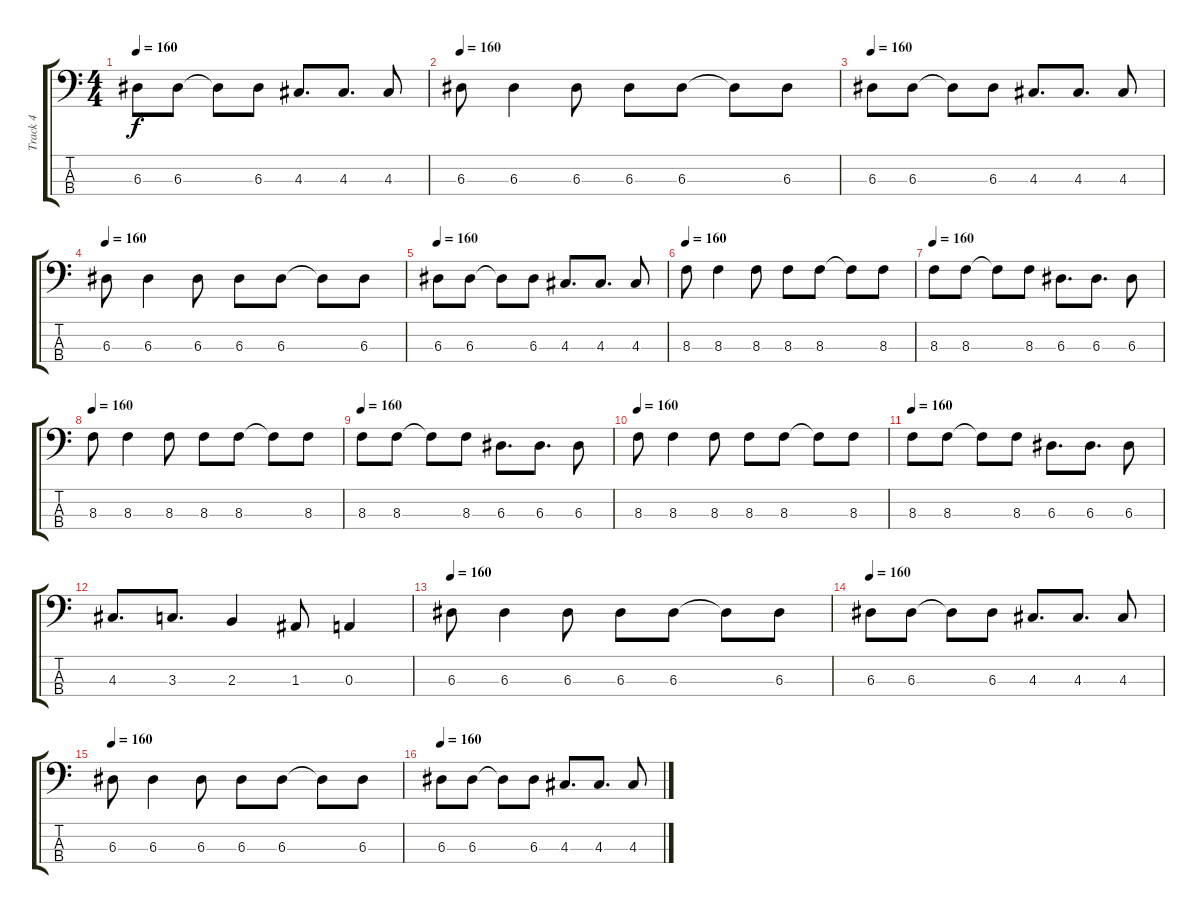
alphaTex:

\track ("Track 4" "Track 4") {instrument electricbassfinger}
\staff {score tabs}
\tuning (G2 D2 A1 E1) {hide}
\ts (4 4)
\tempo 160
\clef f4
\ks c
6.3.8{dy f} 6.3.8 6.3{t}.8 6.3.8 4.3.8{d} 4.3.8{d} 4.3.8 |
\tempo 160
6.3.8 6.3.4 6.3.8 6.3.8 6.3.8 6.3{t}.8 6.3.8 |
\tempo 160
6.3.8 6.3.8 6.3{t}.8 6.3.8 4.3.8{d} 4.3.8{d} 4.3.8 |
\tempo 160
6.3.8 6.3.4 6.3.8 6.3.8 6.3.8 6.3{t}.8 6.3.8 |
\tempo 160
6.3.8 6.3.8 6.3{t}.8 6.3.8 4.3.8{d} 4.3.8{d} 4.3.8 |
\tempo 160
8.3.8 8.3.4 8.3.8 8.3.8 8.3.8 8.3{t}.8 8.3.8 |
\tempo 160
8.3.8 8.3.8 8.3{t}.8 8.3.8 6.3.8{d} 6.3.8{d} 6.3.8 |
\tempo 160
8.3.8 8.3.4 8.3.8 8.3.8 8.3.8 8.3{t}.8 8.3.8 |
\tempo 160
8.3.8 8.3.8 8.3{t}.8 8.3.8 6.3.8{d} 6.3.8{d} 6.3.8 |
\tempo 160
8.3.8 8.3.4 8.3.8 8.3.8 8.3.8 8.3{t}.8 8.3.8 |
\tempo 160
8.3.8 8.3.8 8.3{t}.8 8.3.8 6.3.8{d} 6.3.8{d} 6.3.8 |
4.3.8{d} 3.3.8{d} 2.3.4 1.3.8 0.3.4 |
\tempo 160
6.3.8 6.3.4 6.3.8 6.3.8 6.3.8 6.3{t}.8 6.3.8 |
\tempo 160
6.3.8 6.3.8 6.3{t}.8 6.3.8 4.3.8{d} 4.3.8{d} 4.3.8 |
\tempo 160
6.3.8 6.3.4 6.3.8 6.3.8 6.3.8 6.3{t}.8 6.3.8 |
\tempo 160
6.3.8 6.3.8 6.3{t}.8 6.3.8 4.3.8{d} 4.3.8{d} 4.3.8
